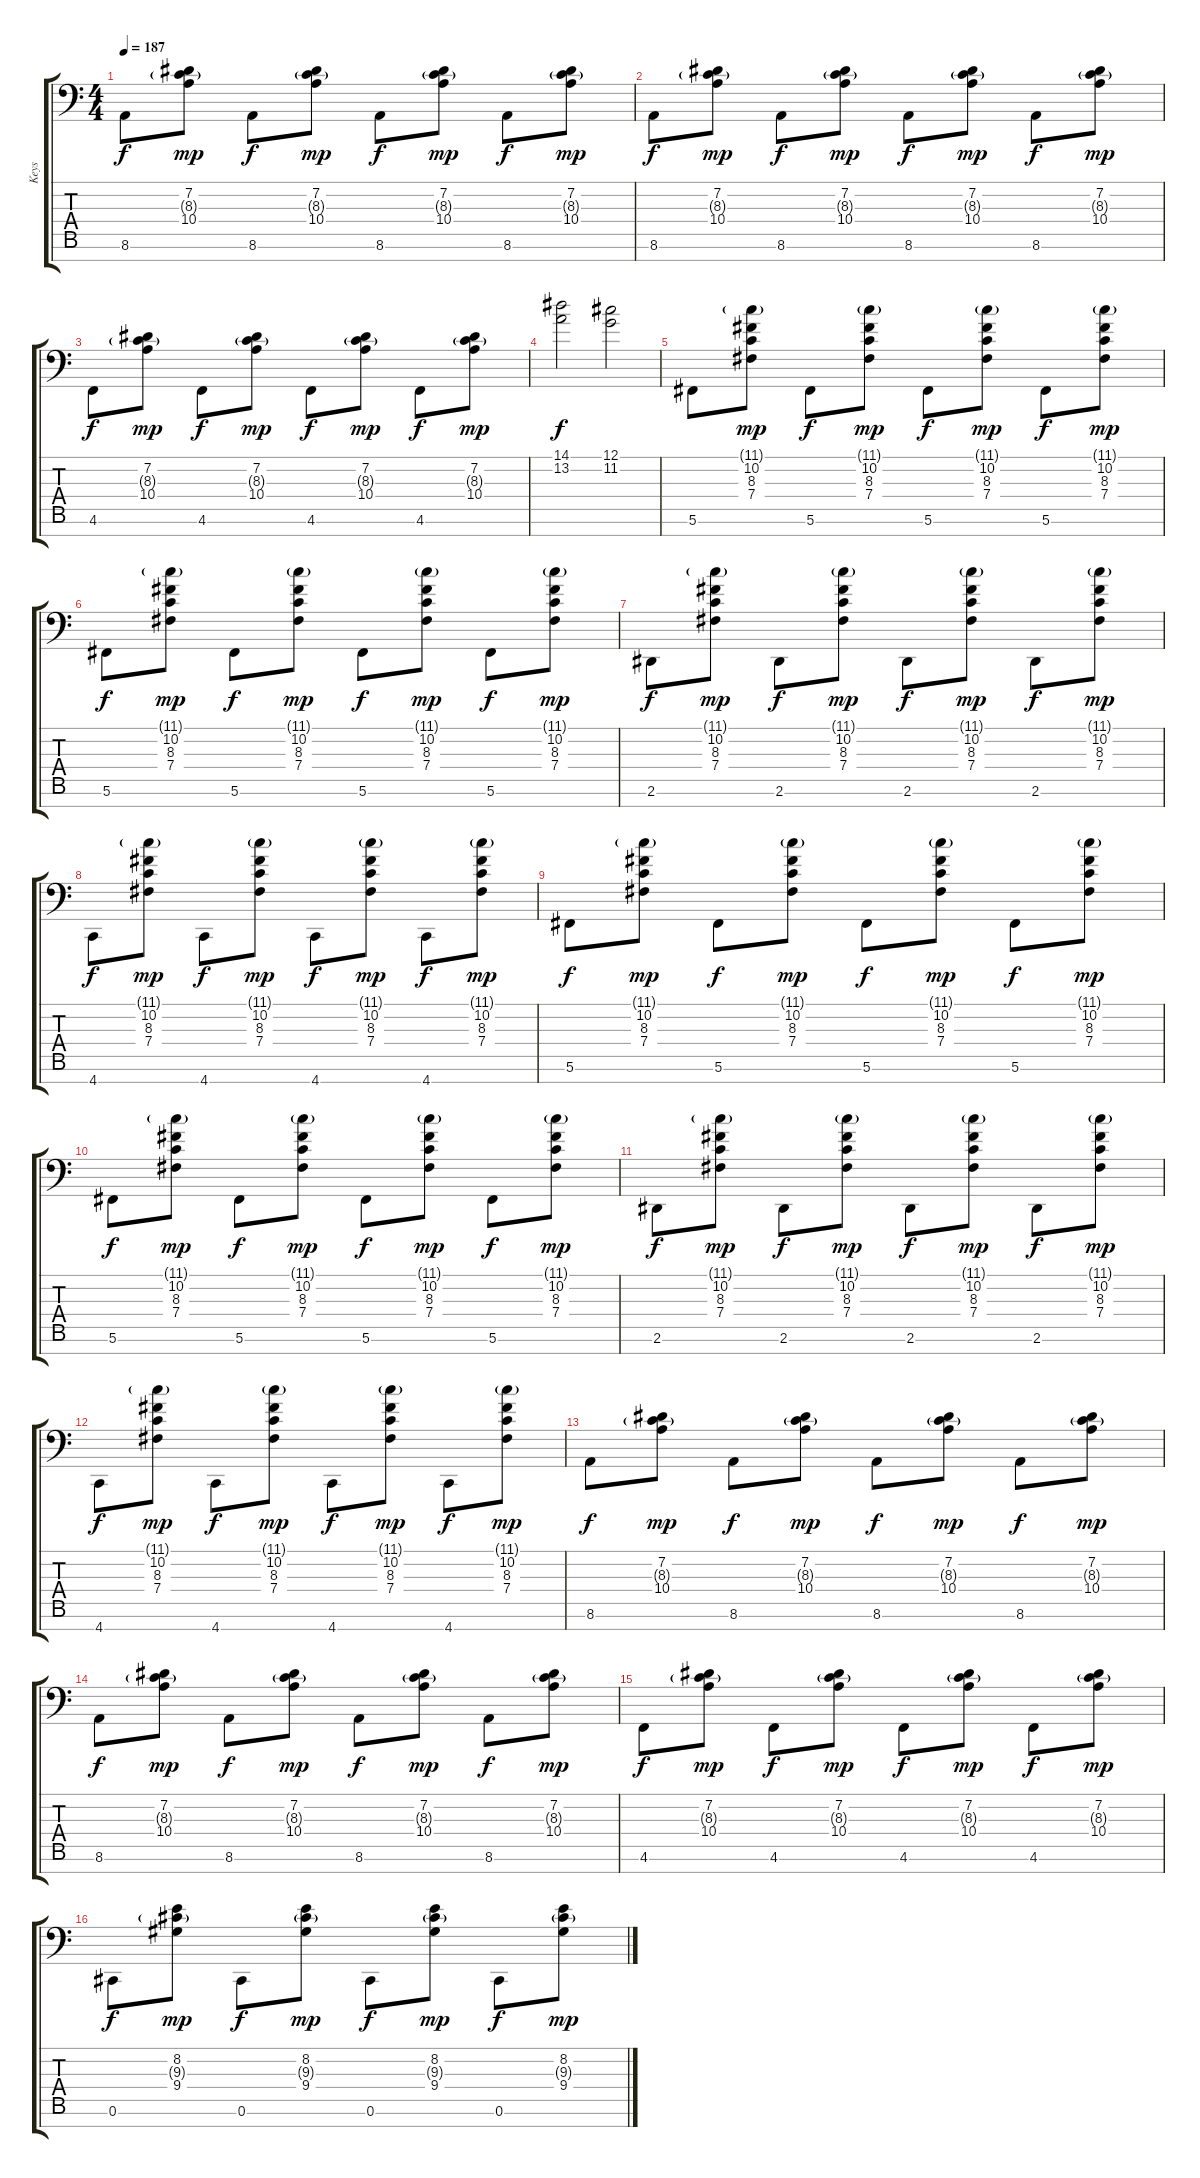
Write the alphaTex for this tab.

\track ("Keys" "Keys") {instrument electricgrandpiano}
\staff {score tabs}
\tuning (Db4 Ab3 E3 B2 Gb2 Db2 Ab1) {hide}
\ts (4 4)
\tempo 187
\clef f4
\ks c
8.6.8{dy f} (7.2 8.3{g} 10.4).8{dy mp} 8.6.8{dy f} (7.2 8.3{g} 10.4).8{dy mp} 8.6.8{dy f} (7.2 8.3{g} 10.4).8{dy mp} 8.6.8{dy f} (7.2 8.3{g} 10.4).8{dy mp} |
8.6.8{dy f} (7.2 8.3{g} 10.4).8{dy mp} 8.6.8{dy f} (7.2 8.3{g} 10.4).8{dy mp} 8.6.8{dy f} (7.2 8.3{g} 10.4).8{dy mp} 8.6.8{dy f} (7.2 8.3{g} 10.4).8{dy mp} |
4.6.8{dy f} (7.2 8.3{g} 10.4).8{dy mp} 4.6.8{dy f} (7.2 8.3{g} 10.4).8{dy mp} 4.6.8{dy f} (7.2 8.3{g} 10.4).8{dy mp} 4.6.8{dy f} (7.2 8.3{g} 10.4).8{dy mp} |
(14.1 13.2).2{dy f} (12.1 11.2).2 |
5.6.8 (11.1{g} 10.2 8.3 7.4).8{dy mp} 5.6.8{dy f} (11.1{g} 10.2 8.3 7.4).8{dy mp} 5.6.8{dy f} (11.1{g} 10.2 8.3 7.4).8{dy mp} 5.6.8{dy f} (11.1{g} 10.2 8.3 7.4).8{dy mp} |
5.6.8{dy f} (11.1{g} 10.2 8.3 7.4).8{dy mp} 5.6.8{dy f} (11.1{g} 10.2 8.3 7.4).8{dy mp} 5.6.8{dy f} (11.1{g} 10.2 8.3 7.4).8{dy mp} 5.6.8{dy f} (11.1{g} 10.2 8.3 7.4).8{dy mp} |
2.6.8{dy f} (11.1{g} 10.2 8.3 7.4).8{dy mp} 2.6.8{dy f} (11.1{g} 10.2 8.3 7.4).8{dy mp} 2.6.8{dy f} (11.1{g} 10.2 8.3 7.4).8{dy mp} 2.6.8{dy f} (11.1{g} 10.2 8.3 7.4).8{dy mp} |
4.7.8{dy f} (11.1{g} 10.2 8.3 7.4).8{dy mp} 4.7.8{dy f} (11.1{g} 10.2 8.3 7.4).8{dy mp} 4.7.8{dy f} (11.1{g} 10.2 8.3 7.4).8{dy mp} 4.7.8{dy f} (11.1{g} 10.2 8.3 7.4).8{dy mp} |
5.6.8{dy f} (11.1{g} 10.2 8.3 7.4).8{dy mp} 5.6.8{dy f} (11.1{g} 10.2 8.3 7.4).8{dy mp} 5.6.8{dy f} (11.1{g} 10.2 8.3 7.4).8{dy mp} 5.6.8{dy f} (11.1{g} 10.2 8.3 7.4).8{dy mp} |
5.6.8{dy f} (11.1{g} 10.2 8.3 7.4).8{dy mp} 5.6.8{dy f} (11.1{g} 10.2 8.3 7.4).8{dy mp} 5.6.8{dy f} (11.1{g} 10.2 8.3 7.4).8{dy mp} 5.6.8{dy f} (11.1{g} 10.2 8.3 7.4).8{dy mp} |
2.6.8{dy f} (11.1{g} 10.2 8.3 7.4).8{dy mp} 2.6.8{dy f} (11.1{g} 10.2 8.3 7.4).8{dy mp} 2.6.8{dy f} (11.1{g} 10.2 8.3 7.4).8{dy mp} 2.6.8{dy f} (11.1{g} 10.2 8.3 7.4).8{dy mp} |
4.7.8{dy f} (11.1{g} 10.2 8.3 7.4).8{dy mp} 4.7.8{dy f} (11.1{g} 10.2 8.3 7.4).8{dy mp} 4.7.8{dy f} (11.1{g} 10.2 8.3 7.4).8{dy mp} 4.7.8{dy f} (11.1{g} 10.2 8.3 7.4).8{dy mp} |
8.6.8{dy f} (7.2 8.3{g} 10.4).8{dy mp} 8.6.8{dy f} (7.2 8.3{g} 10.4).8{dy mp} 8.6.8{dy f} (7.2 8.3{g} 10.4).8{dy mp} 8.6.8{dy f} (7.2 8.3{g} 10.4).8{dy mp} |
8.6.8{dy f} (7.2 8.3{g} 10.4).8{dy mp} 8.6.8{dy f} (7.2 8.3{g} 10.4).8{dy mp} 8.6.8{dy f} (7.2 8.3{g} 10.4).8{dy mp} 8.6.8{dy f} (7.2 8.3{g} 10.4).8{dy mp} |
4.6.8{dy f} (7.2 8.3{g} 10.4).8{dy mp} 4.6.8{dy f} (7.2 8.3{g} 10.4).8{dy mp} 4.6.8{dy f} (7.2 8.3{g} 10.4).8{dy mp} 4.6.8{dy f} (7.2 8.3{g} 10.4).8{dy mp} |
0.6.8{dy f} (8.2 9.3{g} 9.4).8{dy mp} 0.6.8{dy f} (8.2 9.3{g} 9.4).8{dy mp} 0.6.8{dy f} (8.2 9.3{g} 9.4).8{dy mp} 0.6.8{dy f} (8.2 9.3{g} 9.4).8{dy mp}
